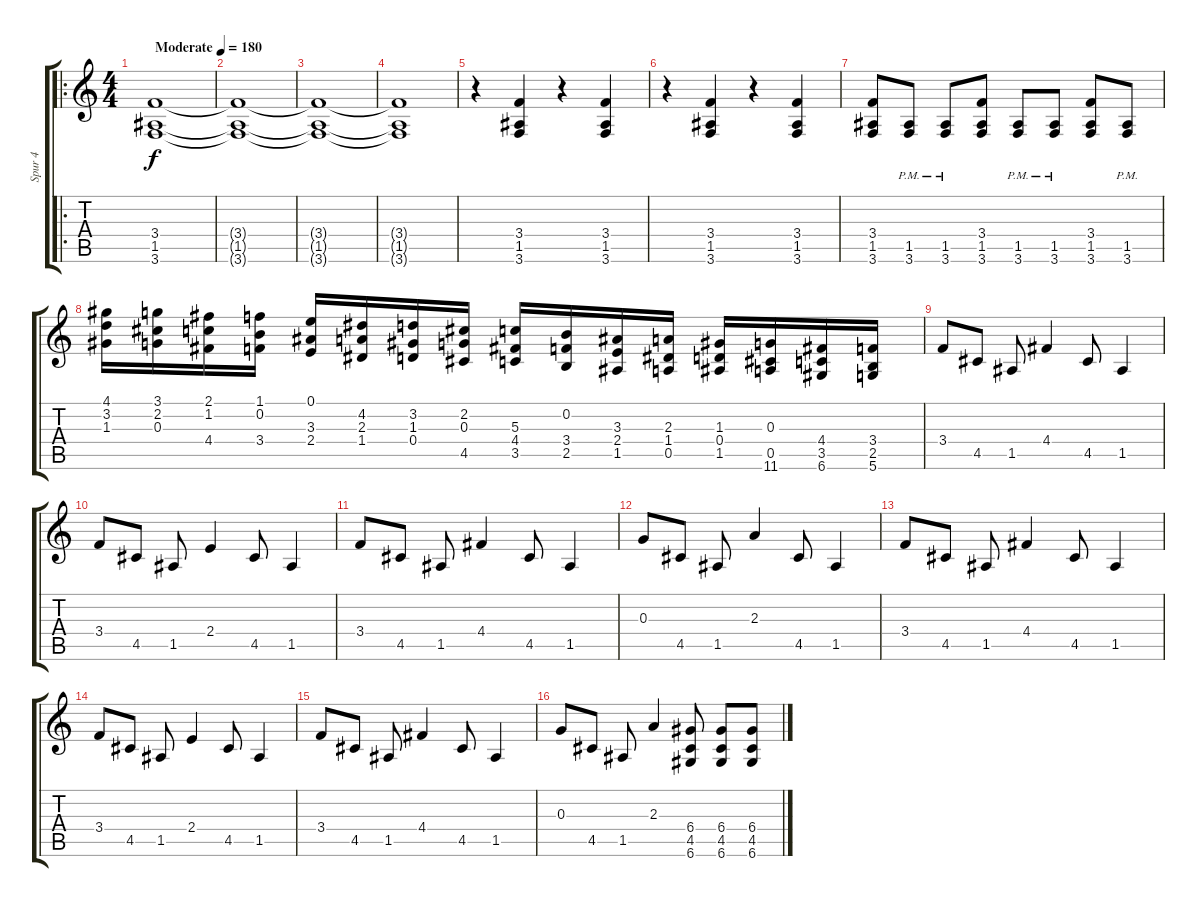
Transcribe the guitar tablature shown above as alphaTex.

\track ("Spur 4" "Spur 4") {instrument distortionguitar}
\staff {score tabs}
\tuning (E4 B3 G3 D3 A2 D2) {hide}
\ro
\ts (4 4)
\tempo (180 "Moderate")
\clef g2
\ks c
(3.4 1.5 3.6).1{dy f instrument distortionguitar} |
(3.4{t} 1.5{t} 3.6{t}).1 |
(3.4{t} 1.5{t} 3.6{t}).1 |
(3.4{t} 1.5{t} 3.6{t}).1 |
r.4 (3.4 1.5 3.6).4 r.4 (3.4 1.5 3.6).4 |
r.4 (3.4 1.5 3.6).4 r.4 (3.4 1.5 3.6).4 |
(3.4 1.5 3.6).8 (1.5{pm} 3.6{pm}).8 (1.5{pm} 3.6{pm}).8 (3.4 1.5 3.6).8 (1.5{pm} 3.6{pm}).8 (1.5{pm} 3.6{pm}).8 (3.4 1.5 3.6).8 (1.5{pm} 3.6{pm}).8 |
(4.1 3.2 1.3).16 (3.1 2.2 0.3).16 (2.1 1.2 4.4).16 (1.1 0.2 3.4).16 (0.1 3.3 2.4).16 (4.2 2.3 1.4).16 (3.2 1.3 0.4).16 (2.2 0.3 4.5).16 (5.3 4.4 3.5).16 (0.2 3.4 2.5).16 (3.3 2.4 1.5).16 (2.3 1.4 0.5).16 (1.3 0.4 1.5).16 (0.3 0.5 11.6).16 (4.4 3.5 6.6).16 (3.4 2.5 5.6).16 |
3.4.8 4.5.8 1.5.8 4.4.4 4.5.8 1.5.4 |
3.4.8 4.5.8 1.5.8 2.4.4 4.5.8 1.5.4 |
3.4.8 4.5.8 1.5.8 4.4.4 4.5.8 1.5.4 |
0.3.8 4.5.8 1.5.8 2.3.4 4.5.8 1.5.4 |
3.4.8 4.5.8 1.5.8 4.4.4 4.5.8 1.5.4 |
3.4.8 4.5.8 1.5.8 2.4.4 4.5.8 1.5.4 |
3.4.8 4.5.8 1.5.8 4.4.4 4.5.8 1.5.4 |
0.3.8 4.5.8 1.5.8 2.3.4 (6.4 4.5 6.6).8 (6.4 4.5 6.6).8 (6.4 4.5 6.6).8
